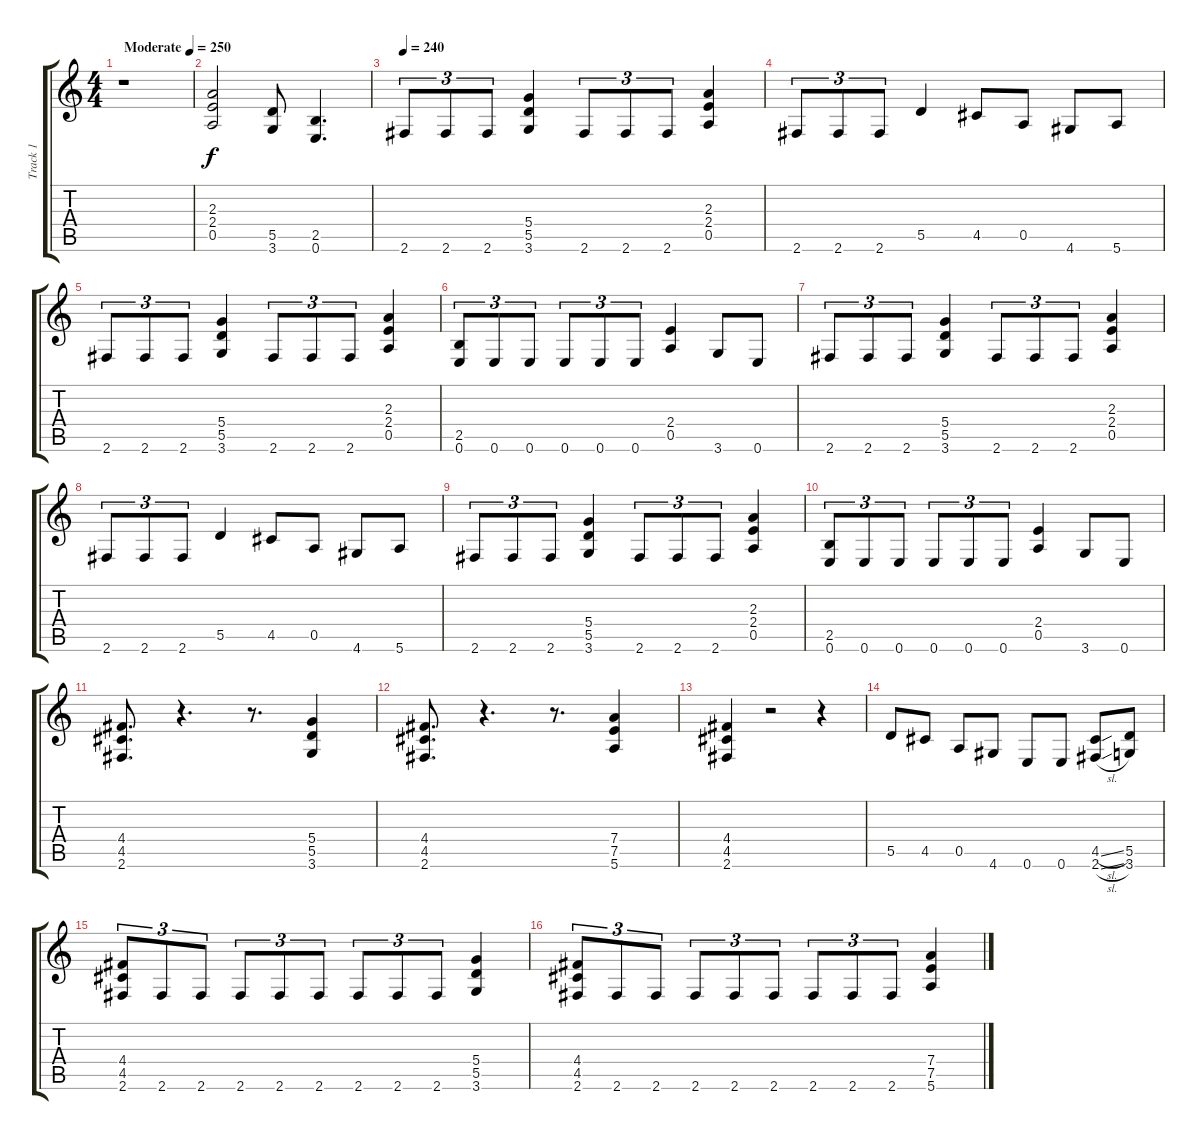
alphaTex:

\track ("Track 1" "Track 1") {instrument distortionguitar}
\staff {score tabs}
\tuning (E4 B3 G3 D3 A2 E2) {hide}
\ts (4 4)
\tempo (250 "Moderate")
\clef g2
\ks c
r.1{dy f instrument distortionguitar} |
(2.3 2.4 0.5).2 (5.5 3.6).8 (2.5 0.6).4{d} |
\tempo 240
2.6.8{tu (3 2)} 2.6.8{tu (3 2)} 2.6.8{tu (3 2)} (5.4 5.5 3.6).4 2.6.8{tu (3 2)} 2.6.8{tu (3 2)} 2.6.8{tu (3 2)} (2.3 2.4 0.5).4 |
2.6.8{tu (3 2)} 2.6.8{tu (3 2)} 2.6.8{tu (3 2)} 5.5.4 4.5.8 0.5.8 4.6.8 5.6.8 |
2.6.8{tu (3 2)} 2.6.8{tu (3 2)} 2.6.8{tu (3 2)} (5.4 5.5 3.6).4 2.6.8{tu (3 2)} 2.6.8{tu (3 2)} 2.6.8{tu (3 2)} (2.3 2.4 0.5).4 |
(2.5 0.6).8{tu (3 2)} 0.6.8{tu (3 2)} 0.6.8{tu (3 2)} 0.6.8{tu (3 2)} 0.6.8{tu (3 2)} 0.6.8{tu (3 2)} (2.4 0.5).4 3.6.8 0.6.8 |
2.6.8{tu (3 2)} 2.6.8{tu (3 2)} 2.6.8{tu (3 2)} (5.4 5.5 3.6).4 2.6.8{tu (3 2)} 2.6.8{tu (3 2)} 2.6.8{tu (3 2)} (2.3 2.4 0.5).4 |
2.6.8{tu (3 2)} 2.6.8{tu (3 2)} 2.6.8{tu (3 2)} 5.5.4 4.5.8 0.5.8 4.6.8 5.6.8 |
2.6.8{tu (3 2)} 2.6.8{tu (3 2)} 2.6.8{tu (3 2)} (5.4 5.5 3.6).4 2.6.8{tu (3 2)} 2.6.8{tu (3 2)} 2.6.8{tu (3 2)} (2.3 2.4 0.5).4 |
(2.5 0.6).8{tu (3 2)} 0.6.8{tu (3 2)} 0.6.8{tu (3 2)} 0.6.8{tu (3 2)} 0.6.8{tu (3 2)} 0.6.8{tu (3 2)} (2.4 0.5).4 3.6.8 0.6.8 |
(4.4 4.5 2.6).8{d} r.4{d} r.8{d} (5.4 5.5 3.6).4 |
(4.4 4.5 2.6).8{d} r.4{d} r.8{d} (7.4 7.5 5.6).4 |
(4.4 4.5 2.6).4 r.2 r.4 |
5.5.8 4.5.8 0.5.8 4.6.8 0.6.8 0.6.8 (4.5{sl} 2.6{sl}).8 (5.5 3.6).8 |
(4.4 4.5 2.6).8{tu (3 2)} 2.6.8{tu (3 2)} 2.6.8{tu (3 2)} 2.6.8{tu (3 2)} 2.6.8{tu (3 2)} 2.6.8{tu (3 2)} 2.6.8{tu (3 2)} 2.6.8{tu (3 2)} 2.6.8{tu (3 2)} (5.4 5.5 3.6).4 |
(4.4 4.5 2.6).8{tu (3 2)} 2.6.8{tu (3 2)} 2.6.8{tu (3 2)} 2.6.8{tu (3 2)} 2.6.8{tu (3 2)} 2.6.8{tu (3 2)} 2.6.8{tu (3 2)} 2.6.8{tu (3 2)} 2.6.8{tu (3 2)} (7.4 7.5 5.6).4
